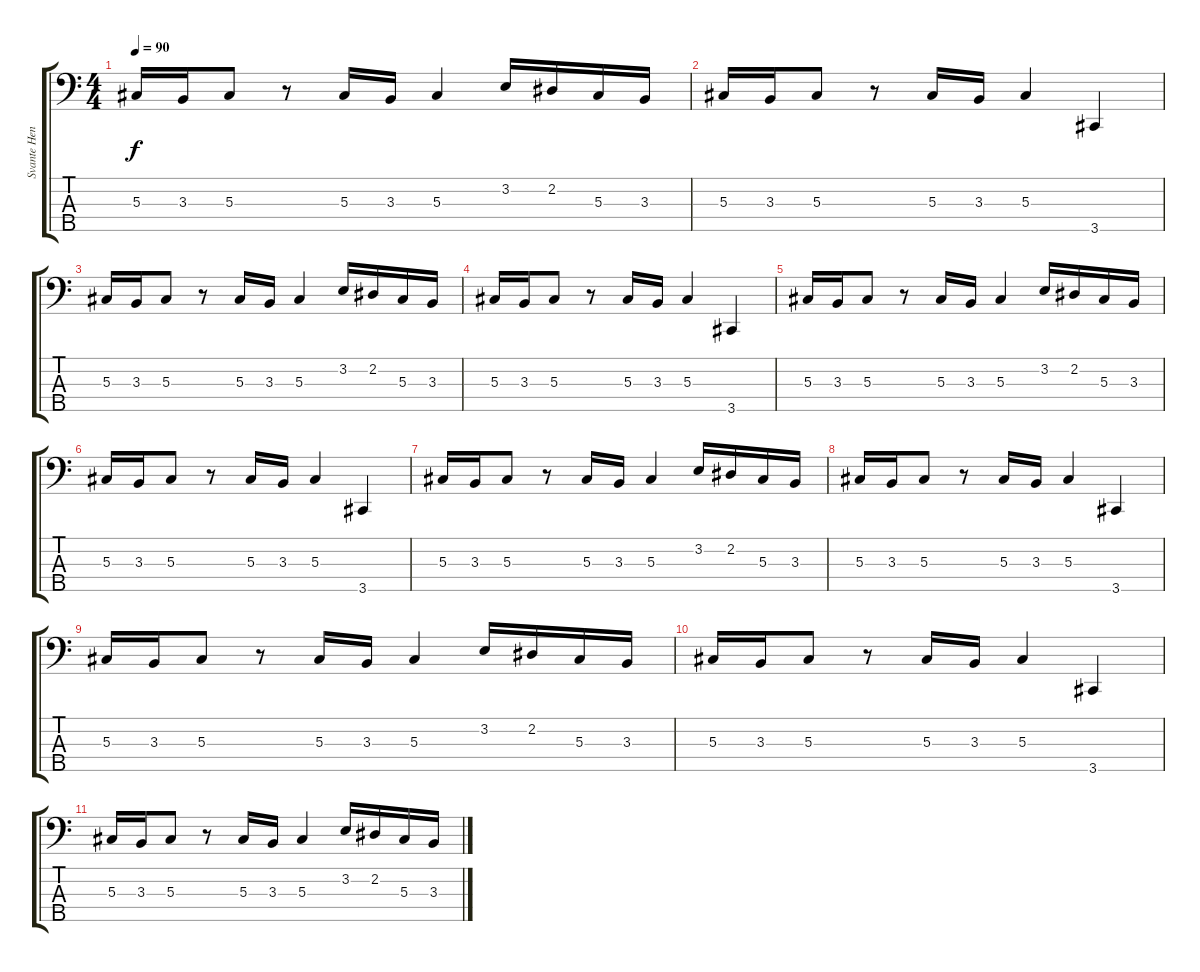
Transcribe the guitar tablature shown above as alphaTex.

\track ("Svante Henrysson" "Svante Hen") {instrument electricbassfinger}
\staff {score tabs}
\tuning (Gb2 Db2 Ab1 Eb1 Bb0) {hide}
\ts (4 4)
\tempo 90
\clef f4
\ks c
5.3.16{dy f} 3.3.16 5.3.8 r.8 5.3.16 3.3.16 5.3.4 3.2.16 2.2.16 5.3.16 3.3.16 |
5.3.16 3.3.16 5.3.8 r.8 5.3.16 3.3.16 5.3.4 3.5.4 |
5.3.16 3.3.16 5.3.8 r.8 5.3.16 3.3.16 5.3.4 3.2.16 2.2.16 5.3.16 3.3.16 |
5.3.16 3.3.16 5.3.8 r.8 5.3.16 3.3.16 5.3.4 3.5.4 |
5.3.16 3.3.16 5.3.8 r.8 5.3.16 3.3.16 5.3.4 3.2.16 2.2.16 5.3.16 3.3.16 |
5.3.16 3.3.16 5.3.8 r.8 5.3.16 3.3.16 5.3.4 3.5.4 |
5.3.16 3.3.16 5.3.8 r.8 5.3.16 3.3.16 5.3.4 3.2.16 2.2.16 5.3.16 3.3.16 |
5.3.16 3.3.16 5.3.8 r.8 5.3.16 3.3.16 5.3.4 3.5.4 |
5.3.16 3.3.16 5.3.8 r.8 5.3.16 3.3.16 5.3.4 3.2.16 2.2.16 5.3.16 3.3.16 |
5.3.16 3.3.16 5.3.8 r.8 5.3.16 3.3.16 5.3.4 3.5.4 |
5.3.16 3.3.16 5.3.8 r.8 5.3.16 3.3.16 5.3.4 3.2.16 2.2.16 5.3.16 3.3.16
